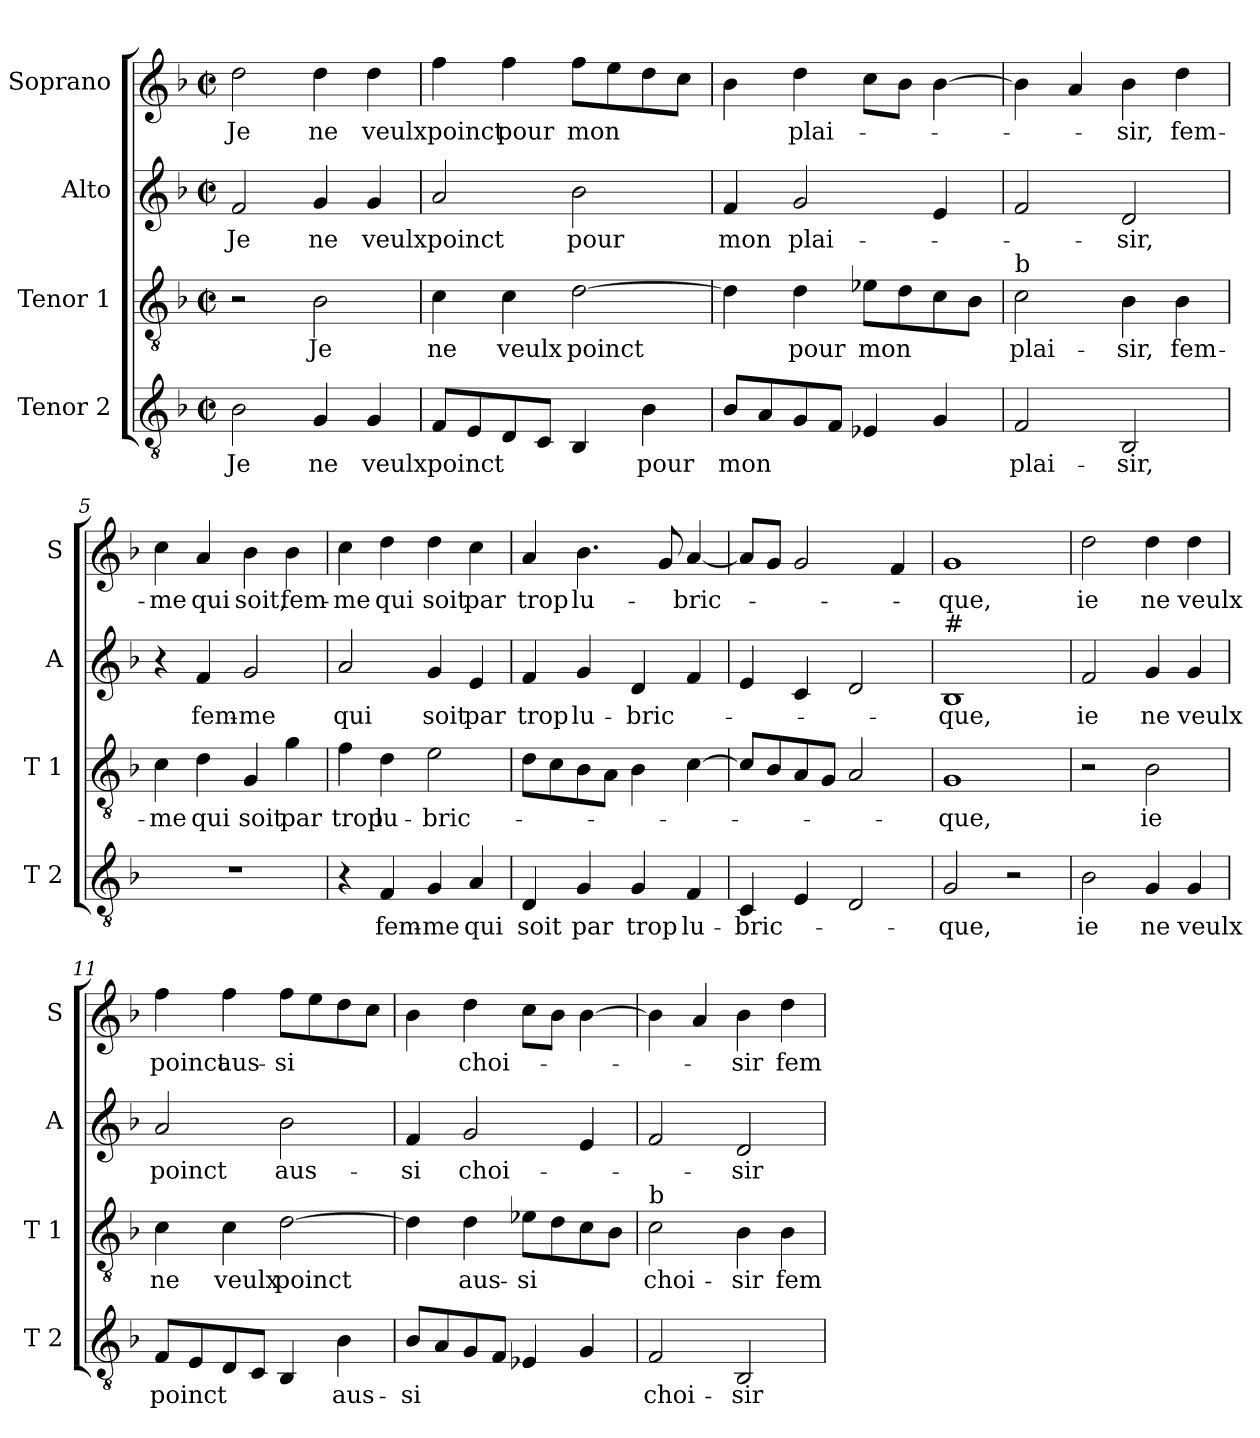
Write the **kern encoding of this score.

**kern	**text	**kern	**text	**kern	**text	**kern	**text
*part4	*part4	*part3	*part3	*part2	*part2	*part1	*part1
*staff4	*staff4	*staff3	*staff3	*staff2	*staff2	*staff1	*staff1
*I"Tenor 2	*	*I"Tenor 1	*	*I"Alto	*	*I"Soprano	*
*I'T 2	*	*I'T 1	*	*I'A	*	*I'S	*
*clefGv2	*	*clefGv2	*	*clefG2	*	*clefG2	*
*k[b-]	*	*k[b-]	*	*k[b-]	*	*k[b-]	*
*F:	*	*F:	*	*F:	*	*F:	*
*M2/2	*	*M2/2	*	*M2/2	*	*M2/2	*
*met(c|)	*	*met(c|)	*	*met(c|)	*	*met(c|)	*
=1	=1	=1	=1	=1	=1	=1	=1
!	!LO:LY:b	!	!	!	!LO:LY:b	!	!LO:LY:b
2B-\	Je	2r	.	2f/	Je	2dd\	Je
!	!LO:LY:b	!	!LO:LY:b	!	!LO:LY:b	!	!LO:LY:b
4G/	ne	2B-\	Je	4g/	ne	4dd\	ne
!	!LO:LY:b	!	!	!	!LO:LY:b	!	!LO:LY:b
4G/	veulx	.	.	4g/	veulx	4dd\	veulx
=2	=2	=2	=2	=2	=2	=2	=2
!	!LO:LY:b	!	!LO:LY:b	!	!LO:LY:b	!	!LO:LY:b
8F/L	poinct	4c\	ne	2a/	poinct	4ff\	poinct
8E/	.	.	.	.	.	.	.
!	!	!	!LO:LY:b	!	!	!	!LO:LY:b
8D/	.	4c\	veulx	.	.	4ff\	pour
8C/J	.	.	.	.	.	.	.
!	!	!	!LO:LY:b	!	!LO:LY:b	!	!LO:LY:b
4BB-/	.	[2d\	poinct	2b-\	pour	8ff\L	mon
.	.	.	.	.	.	8ee\	.
!	!LO:LY:b	!	!	!	!	!	!
4B-\	pour	.	.	.	.	8dd\	.
.	.	.	.	.	.	8cc\J	.
=3	=3	=3	=3	=3	=3	=3	=3
!	!LO:LY:b	!	!	!	!LO:LY:b	!	!
8B-/L	mon	4d\]	.	4f/	mon	4b-\	.
8A/	.	.	.	.	.	.	.
!	!	!	!LO:LY:b	!	!LO:LY:b	!	!LO:LY:b
8G/	.	4d\	pour	2g/	plai-	4dd\	plai-
8F/J	.	.	.	.	.	.	.
!	!	!	!LO:LY:b	!	!	!	!
4E-X/	.	8e-X\L	mon	.	.	8cc\L	.
.	.	8d\	.	.	.	8b-\J	.
4G/	.	8c\	.	4e/	.	[4b-\	.
.	.	8B-\J	.	.	.	.	.
=4	=4	=4	=4	=4	=4	=4	=4
!	!	!LO:TX:a:t=b	!	!	!	!	!
!	!LO:LY:b	!	!LO:LY:b	!	!	!	!
2F/	plai-	2c\	plai-	2f/	.	4b-\]	.
.	.	.	.	.	.	4a/	.
!	!LO:LY:b	!	!LO:LY:b	!	!LO:LY:b	!	!LO:LY:b
2BB-/	-sir,	4B-\	-sir,	2d/	-sir,	4b-\	-sir,
!	!	!	!LO:LY:b	!	!	!	!LO:LY:b
.	.	4B-\	fem-	.	.	4dd\	fem-
=5	=5	=5	=5	=5	=5	=5	=5
!	!	!	!LO:LY:b	!	!	!	!LO:LY:b
1r	.	4c\	-me	4r	.	4cc\	-me
!	!	!	!LO:LY:b	!	!LO:LY:b	!	!LO:LY:b
.	.	4d\	qui	4f/	fem-	4a/	qui
!	!	!	!LO:LY:b	!	!LO:LY:b	!	!LO:LY:b
.	.	4G/	soit	2g/	-me	4b-\	soit,
!	!	!	!LO:LY:b	!	!	!	!LO:LY:b
.	.	4g\	par	.	.	4b-\	fem-
!!LO:LB:g=z
=6	=6	=6	=6	=6	=6	=6	=6
!	!	!	!LO:LY:b	!	!LO:LY:b	!	!LO:LY:b
4r	.	4f\	trop	2a/	qui	4cc\	-me
!	!LO:LY:b	!	!LO:LY:b	!	!	!	!LO:LY:b
4F/	fem-	4d\	lu-	.	.	4dd\	qui
!	!LO:LY:b	!	!LO:LY:b	!	!LO:LY:b	!	!LO:LY:b
4G/	-me	2e\	-bric-	4g/	soit	4dd\	soit
!	!LO:LY:b	!	!	!	!LO:LY:b	!	!LO:LY:b
4A/	qui	.	.	4e/	par	4cc\	par
=7	=7	=7	=7	=7	=7	=7	=7
!	!LO:LY:b	!	!	!	!LO:LY:b	!	!LO:LY:b
4D/	soit	8d\L	.	4f/	trop	4a/	trop
.	.	8c\	.	.	.	.	.
!	!LO:LY:b	!	!	!	!LO:LY:b	!	!LO:LY:b
4G/	par	8B-\	.	4g/	lu-	4.b-\	lu-
.	.	8A\J	.	.	.	.	.
!	!LO:LY:b	!	!	!	!LO:LY:b	!	!
4G/	trop	4B-\	.	4d/	-bric-	.	.
.	.	.	.	.	.	8g/	.
!	!LO:LY:b	!	!	!	!	!	!LO:LY:b
4F/	lu-	[4c\	.	4f/	.	[4a/	-bric-
=8	=8	=8	=8	=8	=8	=8	=8
!	!LO:LY:b	!	!	!	!	!	!
4C/	-bric-	8c/L]	.	4e/	.	8a/L]	.
.	.	8B-/	.	.	.	8g/J	.
4E/	.	8A/	.	4c/	.	2g/	.
.	.	8G/J	.	.	.	.	.
2D/	.	2A/	.	2d/	.	.	.
.	.	.	.	.	.	4f/	.
=9	=9	=9	=9	=9	=9	=9	=9
!	!	!	!	!LO:TX:a:t=#	!	!	!
!	!LO:LY:b	!	!LO:LY:b	!	!LO:LY:b	!	!LO:LY:b
2G/	-que,	1G	-que,	1B-	-que,	1g	-que,
2r	.	.	.	.	.	.	.
=10	=10	=10	=10	=10	=10	=10	=10
!	!LO:LY:b	!	!	!	!LO:LY:b	!	!LO:LY:b
2B-\	ie	2r	.	2f/	ie	2dd\	ie
!	!LO:LY:b	!	!LO:LY:b	!	!LO:LY:b	!	!LO:LY:b
4G/	ne	2B-\	ie	4g/	ne	4dd\	ne
!	!LO:LY:b	!	!	!	!LO:LY:b	!	!LO:LY:b
4G/	veulx	.	.	4g/	veulx	4dd\	veulx
!!LO:PB:g=z
=11	=11	=11	=11	=11	=11	=11	=11
!	!LO:LY:b	!	!LO:LY:b	!	!LO:LY:b	!	!LO:LY:b
8F/L	poinct	4c\	ne	2a/	poinct	4ff\	poinct
8E/	.	.	.	.	.	.	.
!	!	!	!LO:LY:b	!	!	!	!LO:LY:b
8D/	.	4c\	veulx	.	.	4ff\	aus-
8C/J	.	.	.	.	.	.	.
!	!	!	!LO:LY:b	!	!LO:LY:b	!	!LO:LY:b
4BB-/	.	[2d\	poinct	2b-\	aus-	8ff\L	-si
.	.	.	.	.	.	8ee\	.
!	!LO:LY:b	!	!	!	!	!	!
4B-\	aus-	.	.	.	.	8dd\	.
.	.	.	.	.	.	8cc\J	.
=12	=12	=12	=12	=12	=12	=12	=12
!	!LO:LY:b	!	!	!	!LO:LY:b	!	!
8B-/L	-si	4d\]	.	4f/	-si	4b-\	.
8A/	.	.	.	.	.	.	.
!	!	!	!LO:LY:b	!	!LO:LY:b	!	!LO:LY:b
8G/	.	4d\	aus-	2g/	choi-	4dd\	choi-
8F/J	.	.	.	.	.	.	.
!	!	!	!LO:LY:b	!	!	!	!
4E-X/	.	8e-X\L	-si	.	.	8cc\L	.
.	.	8d\	.	.	.	8b-\J	.
4G/	.	8c\	.	4e/	.	[4b-\	.
.	.	8B-\J	.	.	.	.	.
=13	=13	=13	=13	=13	=13	=13	=13
!	!	!LO:TX:a:t=b	!	!	!	!	!
!	!LO:LY:b	!	!LO:LY:b	!	!	!	!
2F/	choi-	2c\	choi-	2f/	.	4b-\]	.
.	.	.	.	.	.	4a/	.
!	!LO:LY:b	!	!LO:LY:b	!	!LO:LY:b	!	!LO:LY:b
2BB-/	-sir	4B-\	-sir	2d/	-sir	4b-\	-sir
!	!	!	!LO:LY:b	!	!	!	!LO:LY:b
.	.	4B-\	fem-	.	.	4dd\	fem-
=	=	=	=	=	=	=	=
*-	*-	*-	*-	*-	*-	*-	*-
